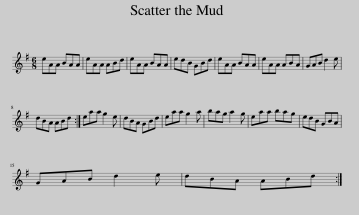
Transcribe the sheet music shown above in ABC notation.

X:1
L:1/8
M:6/8
I:linebreak $
K:G
V:1 treble
V:1
 eAA BAA | eAA ABd | eAA BAA | edB GBd | eAA BAA | %5
 eAA ABA | GAB d2 e |$ dBA ABd :| eaa g2 e | dBA GBd | %10
 eaa g2 a | bag a2 g | eaa bag | edB GBA |$ GAB d2 e | %15
 dBA ABd :| %16
